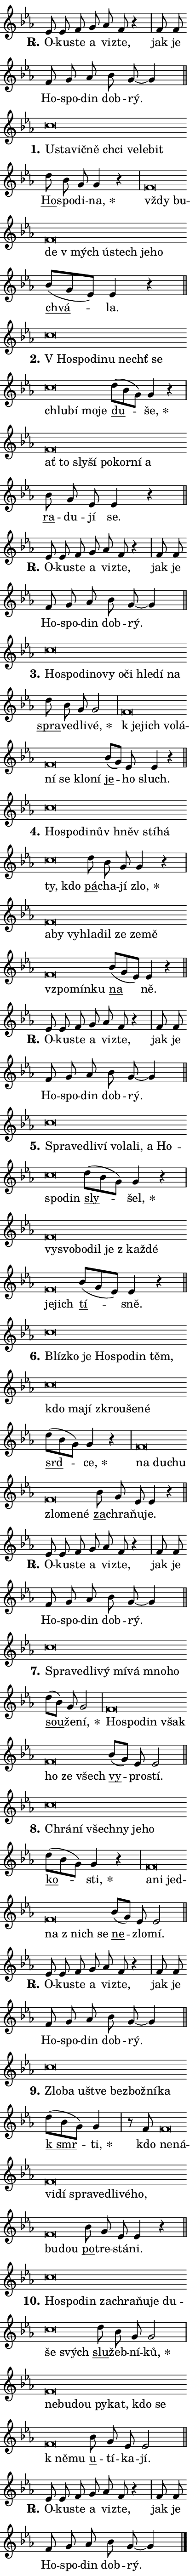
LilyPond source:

\version "2.24.0"
\header { tagline = "" }
\paper {
  indent = 0\cm
  top-margin = 0\cm
  right-margin = 0.13\cm % to fit lyric hyphens
  bottom-margin = 0\cm
  left-margin = 0\cm
  paper-width = 7\cm
  page-breaking = #ly:one-page-breaking
  system-system-spacing.basic-distance = #11
  score-system-spacing.basic-distance = #11
  ragged-last = ##f
}


%% Author: Thomas Morley
%% https://lists.gnu.org/archive/html/lilypond-user/2020-05/msg00002.html
#(define (line-position grob)
"Returns position of @var[grob} in current system:
   @code{'start}, if at first time-step
   @code{'end}, if at last time-step
   @code{'middle} otherwise
"
  (let* ((col (ly:item-get-column grob))
         (ln (ly:grob-object col 'left-neighbor))
         (rn (ly:grob-object col 'right-neighbor))
         (col-to-check-left (if (ly:grob? ln) ln col))
         (col-to-check-right (if (ly:grob? rn) rn col))
         (break-dir-left
           (and
             (ly:grob-property col-to-check-left 'non-musical #f)
             (ly:item-break-dir col-to-check-left)))
         (break-dir-right
           (and
             (ly:grob-property col-to-check-right 'non-musical #f)
             (ly:item-break-dir col-to-check-right))))
        (cond ((eqv? 1 break-dir-left) 'start)
              ((eqv? -1 break-dir-right) 'end)
              (else 'middle))))

#(define (tranparent-at-line-position vctor)
  (lambda (grob)
  "Relying on @code{line-position} select the relevant enry from @var{vctor}.
Used to determine transparency,"
    (case (line-position grob)
      ((end) (not (vector-ref vctor 0)))
      ((middle) (not (vector-ref vctor 1)))
      ((start) (not (vector-ref vctor 2))))))

noteHeadBreakVisibility =
#(define-music-function (break-visibility)(vector?)
"Makes @code{NoteHead}s transparent relying on @var{break-visibility}"
#{
  \override NoteHead.transparent =
    #(tranparent-at-line-position break-visibility)
#})

#(define delete-ledgers-for-transparent-note-heads
  (lambda (grob)
    "Reads whether a @code{NoteHead} is transparent.
If so this @code{NoteHead} is removed from @code{'note-heads} from
@var{grob}, which is supposed to be @code{LedgerLineSpanner}.
As a result ledgers are not printed for this @code{NoteHead}"
    (let* ((nhds-array (ly:grob-object grob 'note-heads))
           (nhds-list
             (if (ly:grob-array? nhds-array)
                 (ly:grob-array->list nhds-array)
                 '()))
           ;; Relies on the transparent-property being done before
           ;; Staff.LedgerLineSpanner.after-line-breaking is executed.
           ;; This is fragile ...
           (to-keep
             (remove
               (lambda (nhd)
                 (ly:grob-property nhd 'transparent #f))
               nhds-list)))
      ;; TODO find a better method to iterate over grob-arrays, similiar
      ;; to filter/remove etc for lists
      ;; For now rebuilt from scratch
      (set! (ly:grob-object grob 'note-heads)  '())
      (for-each
        (lambda (nhd)
          (ly:pointer-group-interface::add-grob grob 'note-heads nhd))
        to-keep))))

squashNotes = {
  \override NoteHead.X-extent = #'(-0.2 . 0.2)
  \override NoteHead.Y-extent = #'(-0.75 . 0)
  \override NoteHead.stencil =
    #(lambda (grob)
       (let ((pos (ly:grob-property grob 'staff-position)))
         (begin
           (if (< pos -7) (display "ERROR: Lower brevis then expected\n") (display "OK: Expected brevis position\n"))
           (if (<= pos -6) ly:text-interface::print ly:note-head::print))))
}
unSquashNotes = {
  \revert NoteHead.X-extent
  \revert NoteHead.Y-extent
  \revert NoteHead.stencil
}

hideNotes = \noteHeadBreakVisibility #begin-of-line-visible
unHideNotes = \noteHeadBreakVisibility #all-visible

% work-around for resetting accidentals
% https://lilypond.org/doc/v2.23/Documentation/notation/displaying-rhythms#unmetered-music
cadenzaMeasure = {
  \cadenzaOff
  \partial 1024 s1024
  \cadenzaOn
}

#(define-markup-command (accent layout props text) (markup?)
  "Underline accented syllable"
  (interpret-markup layout props
    #{\markup \override #'(offset . 4.3) \underline { #text }#}))

responsum = \markup \concat {
  "R" \hspace #-1.05 \path #0.1 #'((moveto 0 0.07) (lineto 0.9 0.8)) \hspace #0.05 "."
}

spaceSize = #0.6828661417322834 % exact space size for TeX Gyre Schola

\layout {
  \context {
    \Staff
    \remove "Time_signature_engraver"
    \override LedgerLineSpanner.after-line-breaking = #delete-ledgers-for-transparent-note-heads
  }
  \context {
    \Lyrics {
      \override LyricSpace.minimum-distance = \spaceSize
      \override LyricText.font-name = #"TeX Gyre Schola"
      \override LyricText.font-size = 1
      \override StanzaNumber.font-name = #"TeX Gyre Schola Bold"
      \override StanzaNumber.font-size = 1
    }
  }
  \context {
    \Score 
    \override NoteHead.text =
      #(lambda (grob) 
        (let ((pos (ly:grob-property grob 'staff-position)))
          #{\markup {
            \combine
              \halign #-0.55 \raise #(if (= pos -6) 0 0.5) \override #'(thickness . 2) \draw-line #'(3.2 . 0)
              \musicglyph "noteheads.sM1"
          }#}))
  }
}

% magnetic-lyrics.ily
%
%   written by
%     Jean Abou Samra <jean@abou-samra.fr>
%     Werner Lemberg <wl@gnu.org>
%
%   adapted by
%     Jiri Hon <jiri.hon@gmail.com>
%
% Version 2022-Apr-15

% https://www.mail-archive.com/lilypond-user@gnu.org/msg149350.html

#(define (Left_hyphen_pointer_engraver context)
   "Collect syllable-hyphen-syllable occurrences in lyrics and store
them in properties.  This engraver only looks to the left.  For
example, if the lyrics input is @code{foo -- bar}, it does the
following.

@itemize @bullet
@item
Set the @code{text} property of the @code{LyricHyphen} grob between
@q{foo} and @q{bar} to @code{foo}.

@item
Set the @code{left-hyphen} property of the @code{LyricText} grob with
text @q{foo} to the @code{LyricHyphen} grob between @q{foo} and
@q{bar}.
@end itemize

Use this auxiliary engraver in combination with the
@code{lyric-@/text::@/apply-@/magnetic-@/offset!} hook."
   (let ((hyphen #f)
         (text #f))
     (make-engraver
      (acknowledgers
       ((lyric-syllable-interface engraver grob source-engraver)
        (set! text grob)))
      (end-acknowledgers
       ((lyric-hyphen-interface engraver grob source-engraver)
        ;(when (not (grob::has-interface grob 'lyric-space-interface))
          (set! hyphen grob)));)
      ((stop-translation-timestep engraver)
       (when (and text hyphen)
         (ly:grob-set-object! text 'left-hyphen hyphen))
       (set! text #f)
       (set! hyphen #f)))))

#(define (lyric-text::apply-magnetic-offset! grob)
   "If the space between two syllables is less than the value in
property @code{LyricText@/.details@/.squash-threshold}, move the right
syllable to the left so that it gets concatenated with the left
syllable.

Use this function as a hook for
@code{LyricText@/.after-@/line-@/breaking} if the
@code{Left_@/hyphen_@/pointer_@/engraver} is active."
   (let ((hyphen (ly:grob-object grob 'left-hyphen #f)))
     (when hyphen
       (let ((left-text (ly:spanner-bound hyphen LEFT)))
         (when (grob::has-interface left-text 'lyric-syllable-interface)
           (let* ((common (ly:grob-common-refpoint grob left-text X))
                  (this-x-ext (ly:grob-extent grob common X))
                  (left-x-ext
                   (begin
                     ;; Trigger magnetism for left-text.
                     (ly:grob-property left-text 'after-line-breaking)
                     (ly:grob-extent left-text common X)))
                  ;; `delta` is the gap width between two syllables.
                  (delta (- (interval-start this-x-ext)
                            (interval-end left-x-ext)))
                  (details (ly:grob-property grob 'details))
                  (threshold (assoc-get 'squash-threshold details 0.2)))
             (when (< delta threshold)
               (let* (;; We have to manipulate the input text so that
                      ;; ligatures crossing syllable boundaries are not
                      ;; disabled.  For languages based on the Latin
                      ;; script this is essentially a beautification.
                      ;; However, for non-Western scripts it can be a
                      ;; necessity.
                      (lt (ly:grob-property left-text 'text))
                      (rt (ly:grob-property grob 'text))
                      (is-space (grob::has-interface hyphen 'lyric-space-interface))
                      (space (if is-space " " ""))
                      (extra-delta (if is-space spaceSize 0))
                      ;; Append new syllable.
                      (ltrt-space (if (and (string? lt) (string? rt))
                                (string-append lt space rt)
                                (make-concat-markup (list lt space rt))))
                      ;; Right-align `ltrt` to the right side.
                      (ltrt-space-markup (grob-interpret-markup
                               grob
                               (make-translate-markup
                                (cons (interval-length this-x-ext) 0)
                                (make-right-align-markup ltrt-space)))))
                 (begin
                   ;; Don't print `left-text`.
                   (ly:grob-set-property! left-text 'stencil #f)
                   ;; Set text and stencil (which holds all collected
                   ;; syllables so far) and shift it to the left.
                   (ly:grob-set-property! grob 'text ltrt-space)
                   (ly:grob-set-property! grob 'stencil ltrt-space-markup)
                   (ly:grob-translate-axis! grob (- (- delta extra-delta)) X))))))))))


#(define (lyric-hyphen::displace-bounds-first grob)
   ;; Make very sure this callback isn't triggered too early.
   (let ((left (ly:spanner-bound grob LEFT))
         (right (ly:spanner-bound grob RIGHT)))
     (ly:grob-property left 'after-line-breaking)
     (ly:grob-property right 'after-line-breaking)
     (ly:lyric-hyphen::print grob)))

squashThreshold = #0.4

\layout {
  \context {
    \Lyrics
    \consists #Left_hyphen_pointer_engraver
    \override LyricText.after-line-breaking =
      #lyric-text::apply-magnetic-offset!
    \override LyricHyphen.stencil = #lyric-hyphen::displace-bounds-first
    \override LyricText.details.squash-threshold = \squashThreshold
    \override LyricHyphen.minimum-distance = 0
    \override LyricHyphen.minimum-length = \squashThreshold
  }
}

squashText = \override LyricText.details.squash-threshold = 9999
unSquashText = \override LyricText.details.squash-threshold = \squashThreshold

leftText = \override LyricText.self-alignment-X = #LEFT
unLeftText = \revert LyricText.self-alignment-X

starOffset = #(lambda (grob) 
                (let ((x_offset (ly:self-alignment-interface::aligned-on-x-parent grob)))
                  (if (= x_offset 0) 0 (+ x_offset 1.2))))

star = #(define-music-function (syllable)(string?)
"Append star separator at the end of a syllable"
#{
  \once \override LyricText.X-offset = #starOffset
  \lyricmode { \markup {
    #syllable
    \override #'((font-name . "TeX Gyre Schola Bold")) \hspace #0.2 \lower #0.65 \larger "*"
  } }
#})

starAccent = #(define-music-function (syllable)(string?)
"Append star separator at the end of a syllable and make accent"
#{
  \once \override LyricText.X-offset = #starOffset
  \lyricmode { \markup {
    \accent #syllable
    \override #'((font-name . "TeX Gyre Schola Bold")) \hspace #0.2 \lower #0.65 \larger "*"
  } }
#})

breath = #(define-music-function (syllable)(string?)
"Append breathing indicator at the end of a syllable"
#{
  \lyricmode { \markup { #syllable "+" } }
#})

optionalBreath = #(define-music-function (syllable)(string?)
"Append optional breathing indicator at the end of a syllable"
#{
  \lyricmode { \markup { #syllable "(+)" } }
#})


\score {
    <<
        \new Voice = "melody" { \cadenzaOn \key es \major \relative { es'8 es f g as f r4 \cadenzaMeasure \bar "|" f8 f \bar "" f g as \bar "" bes g~ g4 \cadenzaMeasure \bar "||" \break } }
        \new Lyrics \lyricsto "melody" { \lyricmode { \set stanza = \responsum
O -- ku -- ste a vi -- zte, jak je Ho -- spo -- din dob -- rý. } }
    >>
    \layout {}
}

\score {
    <<
        \new Voice = "melody" { \cadenzaOn \key es \major \relative { \squashNotes c''\breve*1/16 \hideNotes \breve*1/16 \bar "" \breve*1/16 \bar "" \breve*1/16 \bar "" \breve*1/16 \bar "" \breve*1/16 \bar "" \breve*1/16 \breve*1/16 \bar "" \unHideNotes \unSquashNotes \bar "" d8 bes g g4 r \cadenzaMeasure \bar "|" \squashNotes f\breve*1/16 \hideNotes \breve*1/16 \bar "" \breve*1/16 \bar "" \breve*1/16 \bar "" \breve*1/16 \bar "" \breve*1/16 \bar "" \breve*1/16 \breve*1/16 \bar "" \unHideNotes \unSquashNotes \bar "" bes8[( g es)] es4 r \cadenzaMeasure \bar "||" \break } }
        \new Lyrics \lyricsto "melody" { \lyricmode { \set stanza = "1."
\leftText U -- \squashText sta -- vič -- ně chci ve -- le -- bit \unLeftText \unSquashText \markup \accent Ho -- spo -- di -- \star na, \leftText vždy \squashText bu -- de "v mých" ú -- stech je -- ho \unLeftText \unSquashText \markup \accent chvá -- la. } }
    >>
    \layout {}
}

\score {
    <<
        \new Voice = "melody" { \cadenzaOn \key es \major \relative { \squashNotes c''\breve*1/16 \hideNotes \breve*1/16 \bar "" \breve*1/16 \bar "" \breve*1/16 \bar "" \breve*1/16 \bar "" \breve*1/16 \bar "" \breve*1/16 \bar "" \breve*1/16 \bar "" \breve*1/16 \breve*1/16 \bar "" \unHideNotes \unSquashNotes \bar "" d8[( bes g)] g4 r \cadenzaMeasure \bar "|" \squashNotes f\breve*1/16 \hideNotes \breve*1/16 \bar "" \breve*1/16 \bar "" \breve*1/16 \bar "" \breve*1/16 \bar "" \breve*1/16 \bar "" \breve*1/16 \breve*1/16 \bar "" \unHideNotes \unSquashNotes \bar "" bes8 g es es4 r \cadenzaMeasure \bar "||" \break } }
        \new Lyrics \lyricsto "melody" { \lyricmode { \set stanza = "2."
\leftText "V Ho" -- \squashText spo -- di -- nu nechť se chlu -- bí mo -- je \unLeftText \unSquashText \markup \accent du -- \star še, \leftText ať \squashText to sly -- ší po -- kor -- ní a \unLeftText \unSquashText \markup \accent ra -- du -- jí se. } }
    >>
    \layout {}
}

\score {
    <<
        \new Voice = "melody" { \cadenzaOn \key es \major \relative { es'8 es f g as f r4 \cadenzaMeasure \bar "|" f8 f \bar "" f g as \bar "" bes g~ g4 \cadenzaMeasure \bar "||" \break } }
        \new Lyrics \lyricsto "melody" { \lyricmode { \set stanza = \responsum
O -- ku -- ste a vi -- zte, jak je Ho -- spo -- din dob -- rý. } }
    >>
    \layout {}
}

\score {
    <<
        \new Voice = "melody" { \cadenzaOn \key es \major \relative { \squashNotes c''\breve*1/16 \hideNotes \breve*1/16 \bar "" \breve*1/16 \bar "" \breve*1/16 \bar "" \breve*1/16 \bar "" \breve*1/16 \bar "" \breve*1/16 \bar "" \breve*1/16 \bar "" \breve*1/16 \breve*1/16 \bar "" \unHideNotes \unSquashNotes \bar "" d8 bes g g2 \cadenzaMeasure \bar "|" \squashNotes f\breve*1/16 \hideNotes \breve*1/16 \bar "" \breve*1/16 \bar "" \breve*1/16 \bar "" \breve*1/16 \bar "" \breve*1/16 \bar "" \breve*1/16 \breve*1/16 \bar "" \unHideNotes \unSquashNotes \bar "" bes8[( g)] es es4 r \cadenzaMeasure \bar "||" \break } }
        \new Lyrics \lyricsto "melody" { \lyricmode { \set stanza = "3."
\leftText Ho -- \squashText spo -- di -- no -- vy o -- či hle -- dí na \unLeftText \unSquashText \markup \accent spra -- ve -- dli -- \star vé, \leftText "k je" -- \squashText jich vo -- lá -- ní se klo -- ní \unLeftText \unSquashText \markup \accent je -- ho sluch. } }
    >>
    \layout {}
}

\score {
    <<
        \new Voice = "melody" { \cadenzaOn \key es \major \relative { \squashNotes c''\breve*1/16 \hideNotes \breve*1/16 \bar "" \breve*1/16 \bar "" \breve*1/16 \bar "" \breve*1/16 \bar "" \breve*1/16 \bar "" \breve*1/16 \bar "" \breve*1/16 \breve*1/16 \bar "" \unHideNotes \unSquashNotes \bar "" d8 bes g g4 r \cadenzaMeasure \bar "|" \squashNotes f\breve*1/16 \hideNotes \breve*1/16 \bar "" \breve*1/16 \bar "" \breve*1/16 \bar "" \breve*1/16 \bar "" \breve*1/16 \bar "" \breve*1/16 \bar "" \breve*1/16 \bar "" \breve*1/16 \bar "" \breve*1/16 \breve*1/16 \bar "" \unHideNotes \unSquashNotes \bar "" bes8[( g es)] es4 r \cadenzaMeasure \bar "||" \break } }
        \new Lyrics \lyricsto "melody" { \lyricmode { \set stanza = "4."
\leftText Ho -- \squashText spo -- di -- nův hněv stí -- há ty, kdo \unLeftText \unSquashText \markup \accent pá -- cha -- jí \star zlo, \leftText a -- \squashText by vy -- hla -- dil ze ze -- mě vzpo -- mín -- ku \unLeftText \unSquashText \markup \accent na ně. } }
    >>
    \layout {}
}

\score {
    <<
        \new Voice = "melody" { \cadenzaOn \key es \major \relative { es'8 es f g as f r4 \cadenzaMeasure \bar "|" f8 f \bar "" f g as \bar "" bes g~ g4 \cadenzaMeasure \bar "||" \break } }
        \new Lyrics \lyricsto "melody" { \lyricmode { \set stanza = \responsum
O -- ku -- ste a vi -- zte, jak je Ho -- spo -- din dob -- rý. } }
    >>
    \layout {}
}

\score {
    <<
        \new Voice = "melody" { \cadenzaOn \key es \major \relative { \squashNotes c''\breve*1/16 \hideNotes \breve*1/16 \bar "" \breve*1/16 \bar "" \breve*1/16 \bar "" \breve*1/16 \bar "" \breve*1/16 \bar "" \breve*1/16 \bar "" \breve*1/16 \bar "" \breve*1/16 \bar "" \breve*1/16 \breve*1/16 \bar "" \unHideNotes \unSquashNotes \bar "" d8[( bes g)] g4 r \cadenzaMeasure \bar "|" \squashNotes f\breve*1/16 \hideNotes \breve*1/16 \bar "" \breve*1/16 \bar "" \breve*1/16 \bar "" \breve*1/16 \bar "" \breve*1/16 \bar "" \breve*1/16 \bar "" \breve*1/16 \breve*1/16 \bar "" \unHideNotes \unSquashNotes \bar "" bes8[( g es)] es4 r \cadenzaMeasure \bar "||" \break } }
        \new Lyrics \lyricsto "melody" { \lyricmode { \set stanza = "5."
\leftText Spra -- \squashText ve -- dli -- ví vo -- la -- li, a Ho -- spo -- din \unLeftText \unSquashText \markup \accent sly -- \star šel, \leftText vy -- \squashText svo -- bo -- dil je "z kaž" -- dé je -- jich \unLeftText \unSquashText \markup \accent tí -- sně. } }
    >>
    \layout {}
}

\score {
    <<
        \new Voice = "melody" { \cadenzaOn \key es \major \relative { \squashNotes c''\breve*1/16 \hideNotes \breve*1/16 \bar "" \breve*1/16 \bar "" \breve*1/16 \bar "" \breve*1/16 \bar "" \breve*1/16 \bar "" \breve*1/16 \bar "" \breve*1/16 \bar "" \breve*1/16 \bar "" \breve*1/16 \bar "" \breve*1/16 \bar "" \breve*1/16 \breve*1/16 \bar "" \unHideNotes \unSquashNotes \bar "" d8[( bes g)] g4 r \cadenzaMeasure \bar "|" \squashNotes f\breve*1/16 \hideNotes \breve*1/16 \bar "" \breve*1/16 \bar "" \breve*1/16 \bar "" \breve*1/16 \breve*1/16 \bar "" \unHideNotes \unSquashNotes \bar "" bes8 g es es4 r \cadenzaMeasure \bar "||" \break } }
        \new Lyrics \lyricsto "melody" { \lyricmode { \set stanza = "6."
\leftText Blíz -- \squashText ko je Ho -- spo -- din těm, kdo ma -- jí zkrou -- še -- né \unLeftText \unSquashText \markup \accent srd -- \star ce, \leftText na \squashText du -- chu zlo -- me -- né \unLeftText \unSquashText \markup \accent za -- chra -- ňu -- je. } }
    >>
    \layout {}
}

\score {
    <<
        \new Voice = "melody" { \cadenzaOn \key es \major \relative { es'8 es f g as f r4 \cadenzaMeasure \bar "|" f8 f \bar "" f g as \bar "" bes g~ g4 \cadenzaMeasure \bar "||" \break } }
        \new Lyrics \lyricsto "melody" { \lyricmode { \set stanza = \responsum
O -- ku -- ste a vi -- zte, jak je Ho -- spo -- din dob -- rý. } }
    >>
    \layout {}
}

\score {
    <<
        \new Voice = "melody" { \cadenzaOn \key es \major \relative { \squashNotes c''\breve*1/16 \hideNotes \breve*1/16 \bar "" \breve*1/16 \bar "" \breve*1/16 \bar "" \breve*1/16 \bar "" \breve*1/16 \bar "" \breve*1/16 \breve*1/16 \bar "" \unHideNotes \unSquashNotes \bar "" d8[( bes)] g g2 \cadenzaMeasure \bar "|" \squashNotes f\breve*1/16 \hideNotes \breve*1/16 \bar "" \breve*1/16 \bar "" \breve*1/16 \bar "" \breve*1/16 \bar "" \breve*1/16 \breve*1/16 \bar "" \unHideNotes \unSquashNotes \bar "" bes8[( g)] es es2 \cadenzaMeasure \bar "||" \break } }
        \new Lyrics \lyricsto "melody" { \lyricmode { \set stanza = "7."
\leftText Spra -- \squashText ve -- dli -- vý mí -- vá mno -- ho \unLeftText \unSquashText \markup \accent sou -- že -- \star ní, \leftText Ho -- \squashText spo -- din však ho ze všech \unLeftText \unSquashText \markup \accent vy -- pro -- stí. } }
    >>
    \layout {}
}

\score {
    <<
        \new Voice = "melody" { \cadenzaOn \key es \major \relative { \squashNotes c''\breve*1/16 \hideNotes \breve*1/16 \bar "" \breve*1/16 \bar "" \breve*1/16 \bar "" \breve*1/16 \breve*1/16 \bar "" \unHideNotes \unSquashNotes \bar "" d8[( bes g)] g4 r \cadenzaMeasure \bar "|" \squashNotes f\breve*1/16 \hideNotes \breve*1/16 \bar "" \breve*1/16 \bar "" \breve*1/16 \bar "" \breve*1/16 \breve*1/16 \bar "" \unHideNotes \unSquashNotes \bar "" bes8[( g)] es es2 \cadenzaMeasure \bar "||" \break } }
        \new Lyrics \lyricsto "melody" { \lyricmode { \set stanza = "8."
\leftText Chrá -- \squashText ní všech -- ny je -- ho \unLeftText \unSquashText \markup \accent ko -- \star sti, \leftText a -- \squashText ni jed -- na "z nich" se \unLeftText \unSquashText \markup \accent ne -- zlo -- mí. } }
    >>
    \layout {}
}

\score {
    <<
        \new Voice = "melody" { \cadenzaOn \key es \major \relative { es'8 es f g as f r4 \cadenzaMeasure \bar "|" f8 f \bar "" f g as \bar "" bes g~ g4 \cadenzaMeasure \bar "||" \break } }
        \new Lyrics \lyricsto "melody" { \lyricmode { \set stanza = \responsum
O -- ku -- ste a vi -- zte, jak je Ho -- spo -- din dob -- rý. } }
    >>
    \layout {}
}

\score {
    <<
        \new Voice = "melody" { \cadenzaOn \key es \major \relative { \squashNotes c''\breve*1/16 \hideNotes \breve*1/16 \bar "" \breve*1/16 \bar "" \breve*1/16 \bar "" \breve*1/16 \bar "" \breve*1/16 \bar "" \breve*1/16 \breve*1/16 \bar "" \unHideNotes \unSquashNotes \bar "" d8[( bes g)] g4 \cadenzaMeasure \bar "|" r8 f8 \squashNotes f\breve*1/16 \hideNotes \breve*1/16 \bar "" \breve*1/16 \bar "" \breve*1/16 \bar "" \breve*1/16 \bar "" \breve*1/16 \bar "" \breve*1/16 \bar "" \breve*1/16 \bar "" \breve*1/16 \bar "" \breve*1/16 \breve*1/16 \bar "" \unHideNotes \unSquashNotes \bar "" bes8 g es es4 r \cadenzaMeasure \bar "||" \break } }
        \new Lyrics \lyricsto "melody" { \lyricmode { \set stanza = "9."
\leftText Zlo -- \squashText ba ušt -- ve bez -- bož -- ní -- ka \unLeftText \unSquashText \markup \accent "k smr" -- \star ti, kdo \leftText ne -- \squashText ná -- vi -- dí spra -- ve -- dli -- vé -- ho, bu -- dou \unLeftText \unSquashText \markup \accent po -- tre -- stá -- ni. } }
    >>
    \layout {}
}

\score {
    <<
        \new Voice = "melody" { \cadenzaOn \key es \major \relative { \squashNotes c''\breve*1/16 \hideNotes \breve*1/16 \bar "" \breve*1/16 \bar "" \breve*1/16 \bar "" \breve*1/16 \bar "" \breve*1/16 \bar "" \breve*1/16 \bar "" \breve*1/16 \bar "" \breve*1/16 \breve*1/16 \bar "" \unHideNotes \unSquashNotes \bar "" d8 bes g g2 \cadenzaMeasure \bar "|" \squashNotes f\breve*1/16 \hideNotes \breve*1/16 \bar "" \breve*1/16 \bar "" \breve*1/16 \bar "" \breve*1/16 \bar "" \breve*1/16 \bar "" \breve*1/16 \bar "" \breve*1/16 \breve*1/16 \bar "" \unHideNotes \unSquashNotes \bar "" bes8 g es es2 \cadenzaMeasure \bar "||" \break } }
        \new Lyrics \lyricsto "melody" { \lyricmode { \set stanza = "10."
\leftText Ho -- \squashText spo -- din za -- chra -- ňu -- je du -- še svých \unLeftText \unSquashText \markup \accent slu -- žeb -- ní -- \star ků, \leftText ne -- \squashText bu -- dou py -- kat, kdo se "k ně" -- mu \unLeftText \unSquashText \markup \accent u -- tí -- ka -- jí. } }
    >>
    \layout {}
}

\score {
    <<
        \new Voice = "melody" { \cadenzaOn \key es \major \relative { es'8 es f g as f r4 \cadenzaMeasure \bar "|" f8 f \bar "" f g as \bar "" bes g~ g4 \cadenzaMeasure \bar "||" \break } \bar "|." }
        \new Lyrics \lyricsto "melody" { \lyricmode { \set stanza = \responsum
O -- ku -- ste a vi -- zte, jak je Ho -- spo -- din dob -- rý. } }
    >>
    \layout {}
}
